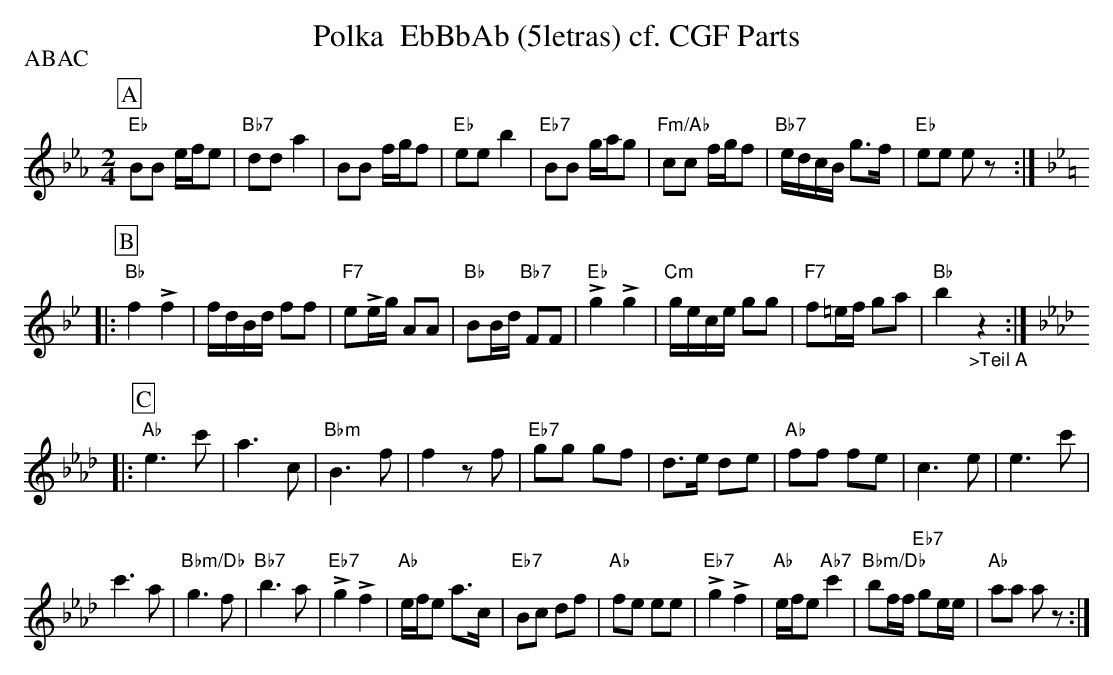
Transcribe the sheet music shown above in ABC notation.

X:1
T:Polka  EbBbAb (5letras) cf. CGF Parts
P:ABAC
M:2/4
L:1/16
K:Ebmaj%%MIDI gchordon
[P:A] "Eb"B2B2 efe2 | "Bb7"d2d2a4 | B2B2 fgf2 | "Eb"e2e2b4 | "Eb7"B2B2 gag2 | "Fm/Ab"c2c2 fgf2 | "Bb7"edcB g3f | "Eb"e2e2 e2z2 :: [P:B] [K:Bbmaj]
"Bb"f4!>!f4 | fdBd f2f2 | "F7"e2!>!eg A2A2 | "Bb"B2Bd "Bb7"F2F2 | "Eb"!>!g4!>!g4 | "Cm"gece g2g2 | "F7"f2=ef g2a2 | "Bb"b4"_>Teil A"z4 :: [P:C] [K:Abmaj]
"Ab"e6c'2 | a6c2 | "Bbm"B6f2 | f4z2f2 | "Eb7"g2g2 g2f2 | d3e d2e2 | "Ab"f2f2 f2e2 | c6e2 | e6c'2 |
c'6a2 | "Bbm/Db"g6f2 | "Bb7"b6a2 | "Eb7"!>!g4!>!f4 | "Ab"efe2 a3c | "Eb7"B2c2 d2f2 | "Ab"f2e2 e2e2 | "Eb7"!>!g4!>!f4 | "Ab"efe2 "Ab7"c'4 | "Bbm/Db"b2ff "Eb7"g2ee | "Ab"a2a2 a2z2 :|
